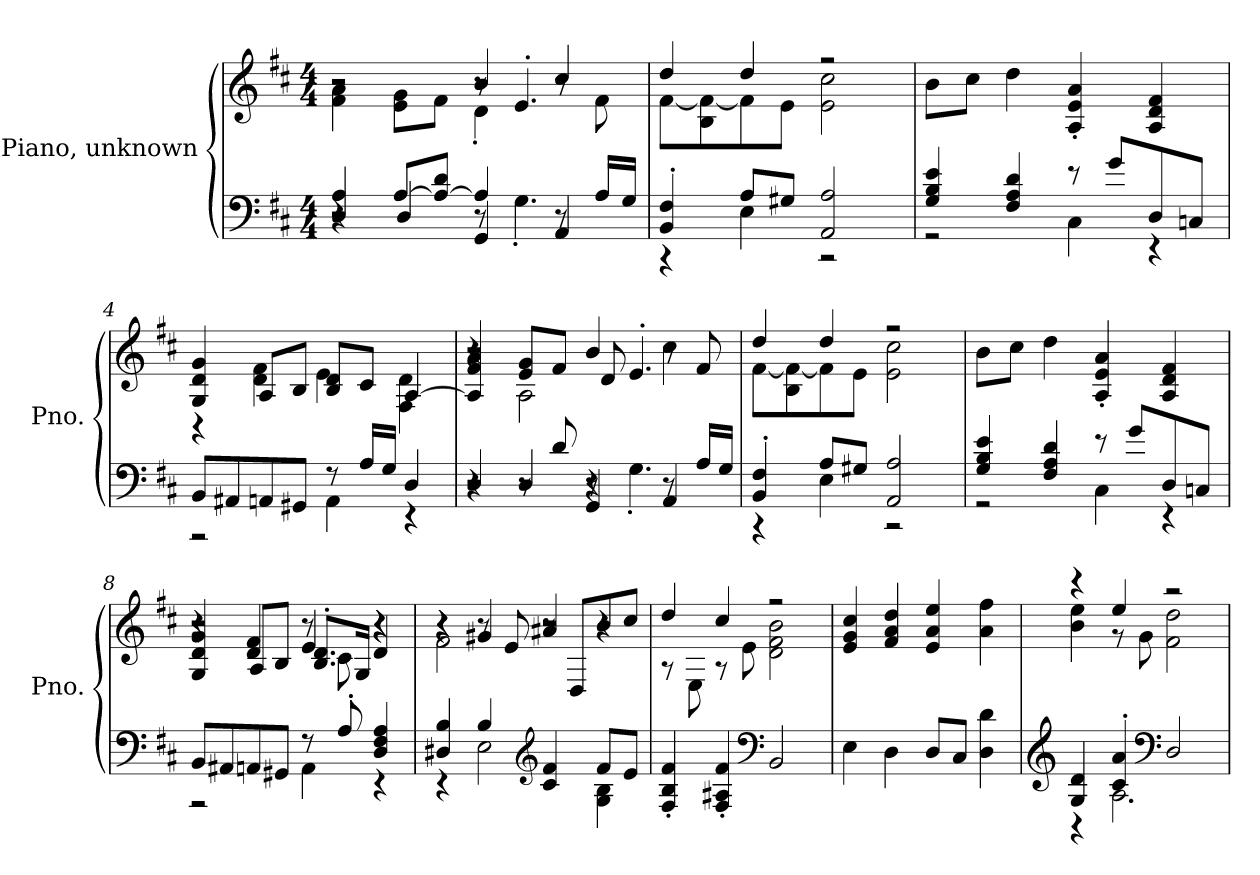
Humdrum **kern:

**kern	**kern
*part1	*part1
*staff2	*staff1
*I"Piano, unknown	*
*I'Pno.	*
*clefF4	*clefG2
*k[f#c#]	*k[f#c#]
*M4/4	*M4/4
*MM120	*MM120
=1	=1
*^	*^
*	*^	*	*^
4D/ 4A/	2r	4r	2r	4f#\ 4a\	2r
[8A/L	.	4D/	.	8e\ 8g\L	.
8A/_ 8d/J	.	.	.	8f#\J	.
4A/]	8r	4GG/	4b/	4d'\	8r
.	4.G'\	.	.	.	4.e'/
8r	.	4AA/	4cc#/	8r	.
16A/LL	.	.	.	8f#\	.
16G/JJ	.	.	.	.	.
*	*v	*v	*	*	*
*	*	*	*v	*v
=2	=2	=2	=2
4BB/' 4F#/'	4r	4dd/	[8f#\L
.	.	.	8B\ 8f#\_
8A/L	4E\	4dd/	8f#\]
8G#X/J	.	.	8e\J
2AA/ 2A/	2r	2r	2e\ 2cc#\
*	*	*v	*v
=3	=3	=3
4G/ 4B/ 4e/	2r	8b\L
.	.	8cc#\J
4F#/ 4A/ 4d/	.	4dd\
8r	4C#\	4A/' 4e/' 4a/'
8g/L	.	.
8D/	4r	4A/ 4d/ 4f#/
8Cn/J	.	.
=4	=4	=4
*	*	*^
8BB/L	2r	4G/ 4d/ 4g/	4r
8AA#X/	.	.	.
8AAn/	.	8A/L	4d\ 4f#\
8GG#X/J	.	8B/J	.
8r	4AA\	8B/ 8d/L	4e\
16A/LL	.	8c#/J	.
16G/JJ	.	.	.
4D/	4r	[4A/	4F#\ 4d\
!!LO:LB:g=z
=5	=5	=5	=5
*	*^	*	*^
4D/	2r	4r	4A/] 4f#/ 4a/	4r	2r
8r	.	4D/	8e/ 8g/L	2A\	.
8d/	.	.	8f#/J	.	.
4r	8r	4GG/	4b/	.	8d/
.	4.G'\	.	.	.	4.e'/
8r	.	4AA/	8r	4cc#\	.
16A/LL	.	.	8f#/	.	.
16G/JJ	.	.	.	.	.
*	*v	*v	*	*	*
*	*	*	*v	*v
=6	=6	=6	=6
4BB/' 4F#/'	4r	4dd/	[8f#\L
.	.	.	8B\ 8f#\_
8A/L	4E\	4dd/	8f#\]
8G#X/J	.	.	8e\J
2AA/ 2A/	2r	2r	2e\ 2cc#\
*	*	*v	*v
=7	=7	=7
4G/ 4B/ 4e/	2r	8b\L
.	.	8cc#\J
4F#/ 4A/ 4d/	.	4dd\
8r	4C#\	4A/' 4e/' 4a/'
8g/L	.	.
8D/	4r	4A/ 4d/ 4f#/
8Cn/J	.	.
=8	=8	=8
*	*	*^
*	*	*	*^
8BB/L	2r	4r	2r	4G/ 4d/ 4g/
8AA#X/	.	.	.	.
8AAn/	.	4d/ 4f#/	.	8A/L
8GG#X/J	.	.	.	8B/J
8r	4AA\	4e/	8r	8.B/' 8.d/'L
8A'/	.	.	8c#\	.
.	.	.	.	16G/Jk
4D/ 4F#/ 4A/	4r	4r	4r	4d/
!!LO:LB:g=z	!!	!!
=9	=9	=9	=9	=9
4D#X/ 4B/	4r	4r	2f#\	4r
4B/	2E\	4g#X/	.	8r
.	.	.	.	8e/
*clefG2	*	*	*	*
4c#/ 4f#/	.	4a#X/	2r	8r
.	.	.	.	8D/L
8f#/L	4G\ 4B\	4r	.	8b/
8e/J	.	.	.	8cc#/J
*v	*v	*	*	*
*	*	*v	*v
=10	=10	=10
4F#/' 4B/' 4f#/'	4dd/	8r
.	.	8E\
4F#/' 4A#X/' 4f#/'	4cc#/	8r
.	.	8e\
*clefF4	*	*
2BB/	2r	2d\ 2f#\ 2b\
*	*v	*v
=11	=11
4E\	4e/ 4g/ 4cc#/
4D\	4f#/ 4a/ 4dd/
8D/L	4e/ 4a/ 4ee/
8C#/J	.
4D\ 4d\	4a\ 4ff#\
=12	=12
*clefG2	*
*^	*^
4G/ 4d/	4r	4r	4b\ 4ee\
4c#/' 4a/'	2.A\	4ee/	8r
.	.	.	8g\
*clefF4	*	*	*
2D/	.	2r	2f#\ 2dd\
*v	*v	*	*
*	*v	*v
=	=
*-	*-
